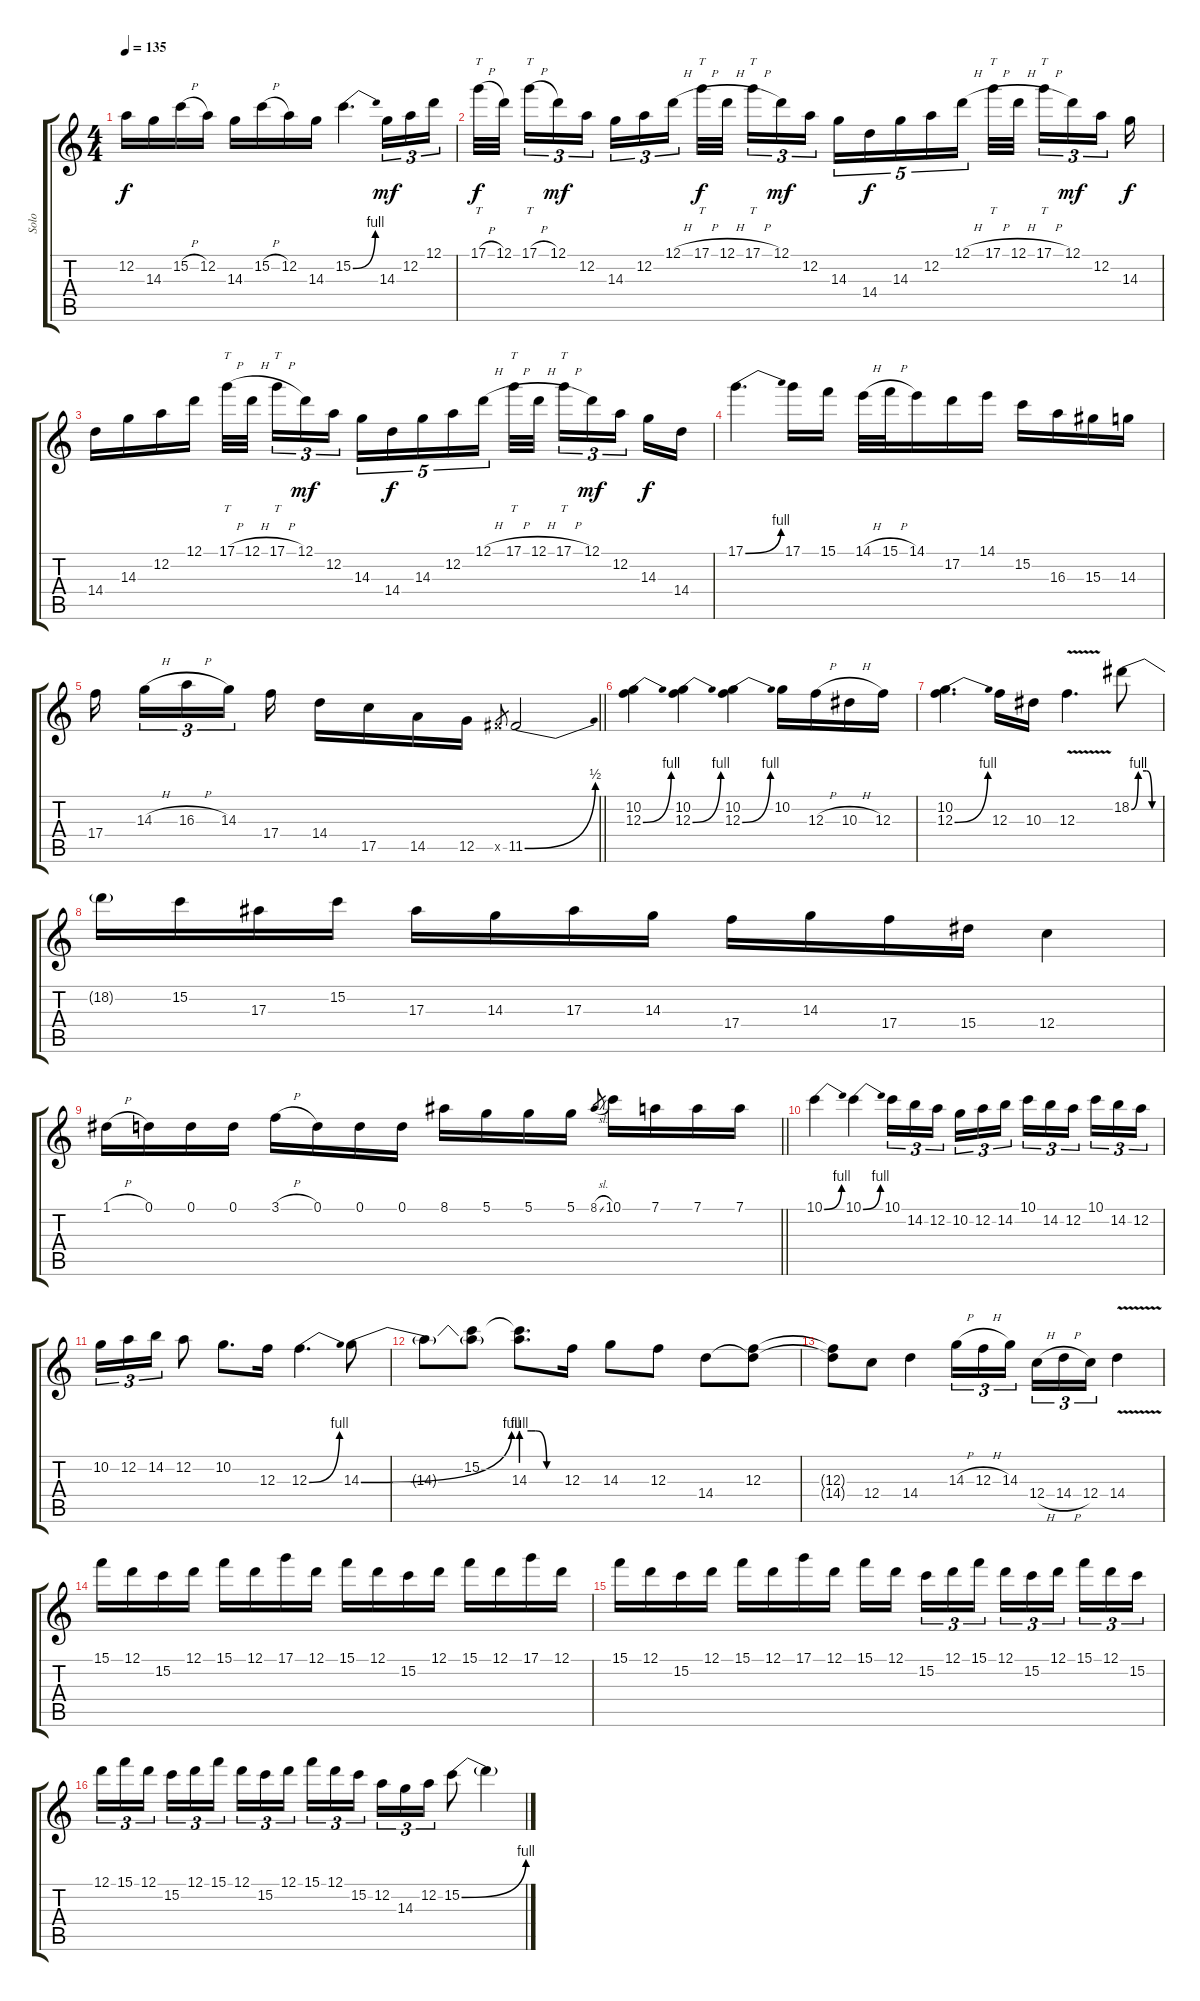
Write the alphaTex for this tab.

\track ("Solo" "Solo") {instrument overdrivenguitar}
\staff {score tabs}
\tuning (D4 A3 F3 C3 G2 C2) {hide}
\ts (4 4)
\tempo 135
\clef g2
\ks c
12.2.16{dy f} 14.3.16 15.2{h}.16 12.2.16 14.3.16 15.2{h}.16 12.2.16 14.3.16 15.2{be (bend 0 0 60 4)}.4{d} 14.3.16{tu (3 2) dy mf} 12.2.16{tu (3 2)} 12.1.16{tu (3 2)} |
17.1{h}.32{tt dy f} 12.1.32{beam splitsecondary} 17.1{h}.16{tt tu (3 2)} 12.1.16{tu (3 2) dy mf} 12.2.16{tu (3 2) beam splitsecondary} 14.3.16{tu (3 2)} 12.2.16{tu (3 2)} 12.1{h}.16{tu (3 2) beam splitsecondary} 17.1{h}.32{tt dy f} 12.1{h}.32{beam splitsecondary} 17.1{h}.16{tt tu (3 2)} 12.1.16{tu (3 2) dy mf} 12.2.16{tu (3 2)} 14.3.16{tu (5 4)} 14.4.16{tu (5 4) dy f} 14.3.16{tu (5 4)} 12.2.16{tu (5 4)} 12.1{h}.16{tu (5 4)} 17.1{h}.32{tt} 12.1{h}.32{beam splitsecondary} 17.1{h}.16{tt tu (3 2)} 12.1.16{tu (3 2) dy mf} 12.2.16{tu (3 2) beam splitsecondary} 14.3.16{dy f} |
14.4.16 14.3.16 12.2.16 12.1.16 17.1{h}.32{tt} 12.1{h}.32{beam splitsecondary} 17.1{h}.16{tt tu (3 2)} 12.1.16{tu (3 2) dy mf} 12.2.16{tu (3 2) beam splitsecondary} 14.3.16{tu (5 4)} 14.4.16{tu (5 4) dy f} 14.3.16{tu (5 4)} 12.2.16{tu (5 4)} 12.1{h}.16{tu (5 4) beam splitsecondary} 17.1{h}.32{tt} 12.1{h}.32 17.1{h}.16{tt tu (3 2)} 12.1.16{tu (3 2) dy mf} 12.2.16{tu (3 2) beam splitsecondary} 14.3.16{dy f} 14.4.16 |
17.1{be (bend 0 0 60 4)}.4{d} 17.1.16 15.1.16 14.1{h}.32 15.1{h}.32 14.1.16 17.2.16 14.1.16 15.2.16 16.3.16 15.3.16 14.3.16 |
\barLineRight lightlight
17.4.16{beam splitsecondary} 14.3{h}.16{tu (3 2)} 16.3{h}.16{tu (3 2)} 14.3.16{tu (3 2) beam splitsecondary} 17.4.16 14.4.16 17.5.16 14.5.16 12.5.16 11.5{x}.8{gr} 11.5{be (bend 0 0 60 2)}.2{instrument guitarharmonics} |
(10.2 12.3{be (bend 0 0 60 4)}).4{instrument overdrivenguitar} (10.2 12.3{be (bend 0 0 60 4)}).4 (10.2 12.3{be (bend 0 0 60 4)}).4 10.2.16 12.3{h}.16 10.3{h}.16 12.3.16 |
(10.2 12.3{be (bend 0 0 60 4)}).4{d} 12.3.16 10.3.16 12.3{v}.4{d} 18.2{be (custom 0 0 15 4 33 4 45 0 60 0)}.8 |
18.2{t}.16 15.2.16 17.3.16 15.2.16 17.3.16 14.3.16 17.3.16 14.3.16 17.4.16 14.3.16 17.4.16 15.4.16 12.4.4 |
\barLineRight lightlight
1.1{h}.16 0.1.16 0.1.16 0.1.16 3.1{h}.16 0.1.16 0.1.16 0.1.16 8.1.16 5.1.16 5.1.16 5.1.16 8.1{sl}.8{gr} 10.1.16 7.1.16 7.1.16 7.1.16 |
10.1{be (bend 0 0 60 4)}.4 10.1{be (bend 0 0 60 4)}.4 10.1.16{tu (3 2)} 14.2.16{tu (3 2)} 12.2.16{tu (3 2) beam splitsecondary} 10.2.16{tu (3 2)} 12.2.16{tu (3 2)} 14.2.16{tu (3 2)} 10.1.16{tu (3 2)} 14.2.16{tu (3 2)} 12.2.16{tu (3 2) beam splitsecondary} 10.1.16{tu (3 2)} 14.2.16{tu (3 2)} 12.2.16{tu (3 2)} |
10.2.16{tu (3 2)} 12.2.16{tu (3 2)} 14.2.16{tu (3 2)} 12.2.8 10.2.8{d} 12.3.16 12.3{be (bend 0 0 60 4)}.4{d} 14.3{be (bend 0 0 60 4)}.8 |
14.3{t}.8 (15.2 14.3{t}).8 (15.2{t} 14.3{be (custom 0 4 15 4 22 4 39 0 60 0)}).8{d} 12.3.16 14.3.8 12.3.8 14.4.8 (12.3 14.4{t}).8 |
(12.3{t} 14.4{t}).8 12.4.8 14.4.4 14.3{h}.16{tu (3 2)} 12.3{h}.16{tu (3 2)} 14.3.16{tu (3 2) beam splitsecondary} 12.4{h}.16{tu (3 2)} 14.4{h}.16{tu (3 2)} 12.4.16{tu (3 2)} 14.4{v}.4 |
15.1.16 12.1.16 15.2.16 12.1.16 15.1.16 12.1.16 17.1.16 12.1.16 15.1.16 12.1.16 15.2.16 12.1.16 15.1.16 12.1.16 17.1.16 12.1.16 |
15.1.16 12.1.16 15.2.16 12.1.16 15.1.16 12.1.16 17.1.16 12.1.16 15.1.16 12.1.16{beam splitsecondary} 15.2.16{tu (3 2)} 12.1.16{tu (3 2)} 15.1.16{tu (3 2)} 12.1.16{tu (3 2)} 15.2.16{tu (3 2)} 12.1.16{tu (3 2) beam splitsecondary} 15.1.16{tu (3 2)} 12.1.16{tu (3 2)} 15.2.16{tu (3 2)} |
12.1.16{tu (3 2)} 15.1.16{tu (3 2)} 12.1.16{tu (3 2) beam splitsecondary} 15.2.16{tu (3 2)} 12.1.16{tu (3 2)} 15.1.16{tu (3 2)} 12.1.16{tu (3 2)} 15.2.16{tu (3 2)} 12.1.16{tu (3 2) beam splitsecondary} 15.1.16{tu (3 2)} 12.1.16{tu (3 2)} 15.2.16{tu (3 2)} 12.2.16{tu (3 2)} 14.3.16{tu (3 2)} 12.2.16{tu (3 2)} 15.2{be (bend 0 0 60 4)}.8 15.2{t}.4
